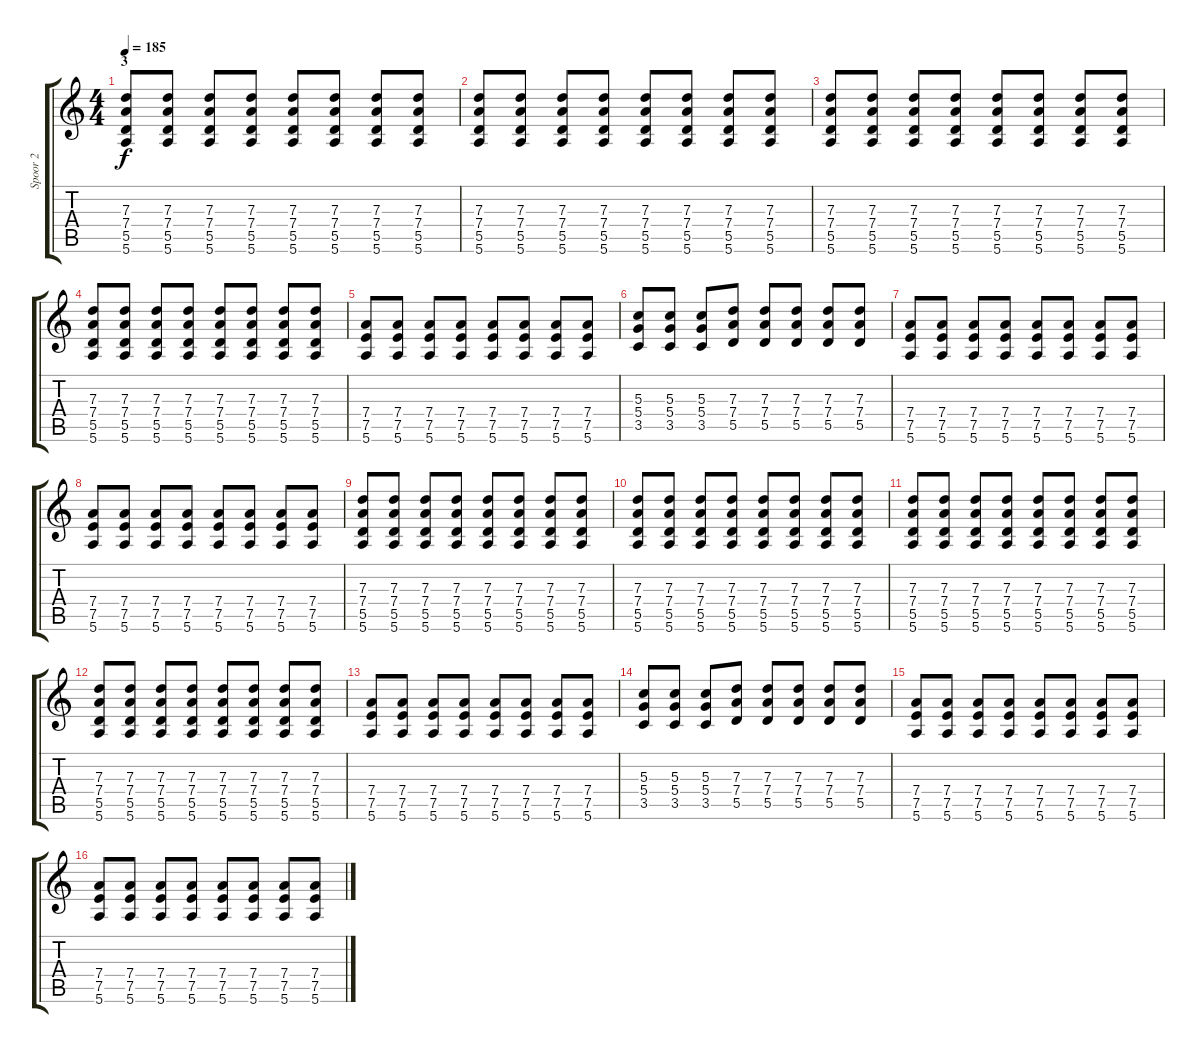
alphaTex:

\track ("Spoor 2" "Spoor 2") {instrument overdrivenguitar}
\staff {score tabs}
\tuning (E4 B3 G3 D3 A2 E2) {hide}
\ts (4 4)
\section ("" "3")
\tempo 185
\clef g2
\ks c
(7.3 7.4 5.5 5.6).8{dy f} (7.3 7.4 5.5 5.6).8 (7.3 7.4 5.5 5.6).8 (7.3 7.4 5.5 5.6).8 (7.3 7.4 5.5 5.6).8 (7.3 7.4 5.5 5.6).8 (7.3 7.4 5.5 5.6).8 (7.3 7.4 5.5 5.6).8 |
(7.3 7.4 5.5 5.6).8 (7.3 7.4 5.5 5.6).8 (7.3 7.4 5.5 5.6).8 (7.3 7.4 5.5 5.6).8 (7.3 7.4 5.5 5.6).8 (7.3 7.4 5.5 5.6).8 (7.3 7.4 5.5 5.6).8 (7.3 7.4 5.5 5.6).8 |
(7.3 7.4 5.5 5.6).8 (7.3 7.4 5.5 5.6).8 (7.3 7.4 5.5 5.6).8 (7.3 7.4 5.5 5.6).8 (7.3 7.4 5.5 5.6).8 (7.3 7.4 5.5 5.6).8 (7.3 7.4 5.5 5.6).8 (7.3 7.4 5.5 5.6).8 |
(7.3 7.4 5.5 5.6).8 (7.3 7.4 5.5 5.6).8 (7.3 7.4 5.5 5.6).8 (7.3 7.4 5.5 5.6).8 (7.3 7.4 5.5 5.6).8 (7.3 7.4 5.5 5.6).8 (7.3 7.4 5.5 5.6).8 (7.3 7.4 5.5 5.6).8 |
(7.4 7.5 5.6).8 (7.4 7.5 5.6).8 (7.4 7.5 5.6).8 (7.4 7.5 5.6).8 (7.4 7.5 5.6).8 (7.4 7.5 5.6).8 (7.4 7.5 5.6).8 (7.4 7.5 5.6).8 |
(5.3 5.4 3.5).8 (5.3 5.4 3.5).8 (5.3 5.4 3.5).8 (7.3 7.4 5.5).8 (7.3 7.4 5.5).8 (7.3 7.4 5.5).8 (7.3 7.4 5.5).8 (7.3 7.4 5.5).8 |
(7.4 7.5 5.6).8 (7.4 7.5 5.6).8 (7.4 7.5 5.6).8 (7.4 7.5 5.6).8 (7.4 7.5 5.6).8 (7.4 7.5 5.6).8 (7.4 7.5 5.6).8 (7.4 7.5 5.6).8 |
(7.4 7.5 5.6).8 (7.4 7.5 5.6).8 (7.4 7.5 5.6).8 (7.4 7.5 5.6).8 (7.4 7.5 5.6).8 (7.4 7.5 5.6).8 (7.4 7.5 5.6).8 (7.4 7.5 5.6).8 |
(7.3 7.4 5.5 5.6).8 (7.3 7.4 5.5 5.6).8 (7.3 7.4 5.5 5.6).8 (7.3 7.4 5.5 5.6).8 (7.3 7.4 5.5 5.6).8 (7.3 7.4 5.5 5.6).8 (7.3 7.4 5.5 5.6).8 (7.3 7.4 5.5 5.6).8 |
(7.3 7.4 5.5 5.6).8 (7.3 7.4 5.5 5.6).8 (7.3 7.4 5.5 5.6).8 (7.3 7.4 5.5 5.6).8 (7.3 7.4 5.5 5.6).8 (7.3 7.4 5.5 5.6).8 (7.3 7.4 5.5 5.6).8 (7.3 7.4 5.5 5.6).8 |
(7.3 7.4 5.5 5.6).8 (7.3 7.4 5.5 5.6).8 (7.3 7.4 5.5 5.6).8 (7.3 7.4 5.5 5.6).8 (7.3 7.4 5.5 5.6).8 (7.3 7.4 5.5 5.6).8 (7.3 7.4 5.5 5.6).8 (7.3 7.4 5.5 5.6).8 |
(7.3 7.4 5.5 5.6).8 (7.3 7.4 5.5 5.6).8 (7.3 7.4 5.5 5.6).8 (7.3 7.4 5.5 5.6).8 (7.3 7.4 5.5 5.6).8 (7.3 7.4 5.5 5.6).8 (7.3 7.4 5.5 5.6).8 (7.3 7.4 5.5 5.6).8 |
(7.4 7.5 5.6).8 (7.4 7.5 5.6).8 (7.4 7.5 5.6).8 (7.4 7.5 5.6).8 (7.4 7.5 5.6).8 (7.4 7.5 5.6).8 (7.4 7.5 5.6).8 (7.4 7.5 5.6).8 |
(5.3 5.4 3.5).8 (5.3 5.4 3.5).8 (5.3 5.4 3.5).8 (7.3 7.4 5.5).8 (7.3 7.4 5.5).8 (7.3 7.4 5.5).8 (7.3 7.4 5.5).8 (7.3 7.4 5.5).8 |
(7.4 7.5 5.6).8 (7.4 7.5 5.6).8 (7.4 7.5 5.6).8 (7.4 7.5 5.6).8 (7.4 7.5 5.6).8 (7.4 7.5 5.6).8 (7.4 7.5 5.6).8 (7.4 7.5 5.6).8 |
(7.4 7.5 5.6).8 (7.4 7.5 5.6).8 (7.4 7.5 5.6).8 (7.4 7.5 5.6).8 (7.4 7.5 5.6).8 (7.4 7.5 5.6).8 (7.4 7.5 5.6).8 (7.4 7.5 5.6).8
